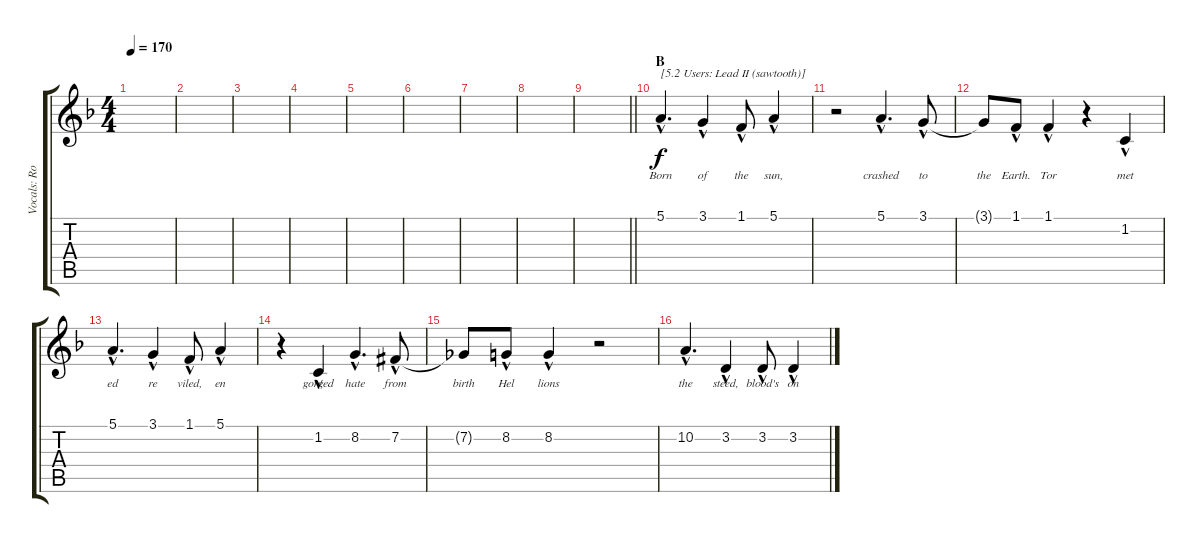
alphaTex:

\track ("Vocals: Rob" "Vocals: Ro") {instrument lead2sawtooth}
\staff {score tabs}
\tuning (E4 B3 G3 D3 A2 D2) {hide}
\ts (4 4)
\tempo 170
\clef g2
\ks f
|
|
|
|
|
|
|
|
\barLineRight lightlight
|
\section ("" "B")
5.1{hac}.4{d txt "[5.2 Users: Lead II (sawtooth)]" lyrics (0 "Born") lyrics (1 "") lyrics (2 "") lyrics (3 "") lyrics (4 "")} 3.1{hac}.4{lyrics (0 "of") lyrics (1 "") lyrics (2 "") lyrics (3 "") lyrics (4 "")} 1.1{hac}.8{lyrics (0 "the") lyrics (1 "") lyrics (2 "") lyrics (3 "") lyrics (4 "")} 5.1{hac}.4{lyrics (0 "sun,") lyrics (1 "") lyrics (2 "") lyrics (3 "") lyrics (4 "")} |
r.2 5.1{hac}.4{d lyrics (0 "crashed") lyrics (1 "") lyrics (2 "") lyrics (3 "") lyrics (4 "")} 3.1{hac}.8{lyrics (0 "to") lyrics (1 "") lyrics (2 "") lyrics (3 "") lyrics (4 "")} |
3.1{t}.8{lyrics (0 "the") lyrics (1 "") lyrics (2 "") lyrics (3 "") lyrics (4 "")} 1.1{hac}.8{lyrics (0 "Earth.") lyrics (1 "") lyrics (2 "") lyrics (3 "") lyrics (4 "")} 1.1{hac}.4{lyrics (0 "Tor") lyrics (1 "") lyrics (2 "") lyrics (3 "") lyrics (4 "")} r.4 1.2{hac}.4{lyrics (0 "met") lyrics (1 "") lyrics (2 "") lyrics (3 "") lyrics (4 "")} |
5.1{hac}.4{d lyrics (0 "ed") lyrics (1 "") lyrics (2 "") lyrics (3 "") lyrics (4 "")} 3.1{hac}.4{lyrics (0 "re") lyrics (1 "") lyrics (2 "") lyrics (3 "") lyrics (4 "")} 1.1{hac}.8{lyrics (0 "viled,") lyrics (1 "") lyrics (2 "") lyrics (3 "") lyrics (4 "")} 5.1{hac}.4{lyrics (0 "en") lyrics (1 "") lyrics (2 "") lyrics (3 "") lyrics (4 "")} |
r.4 1.2{hac}.4{lyrics (0 "gorged") lyrics (1 "") lyrics (2 "") lyrics (3 "") lyrics (4 "")} 8.2{hac}.4{d lyrics (0 "hate") lyrics (1 "") lyrics (2 "") lyrics (3 "") lyrics (4 "")} 7.2{hac acc #}.8{lyrics (0 "from") lyrics (1 "") lyrics (2 "") lyrics (3 "") lyrics (4 "")} |
7.2{t}.8{lyrics (0 "birth") lyrics (1 "") lyrics (2 "") lyrics (3 "") lyrics (4 "")} 8.2{hac}.8{lyrics (0 "Hel") lyrics (1 "") lyrics (2 "") lyrics (3 "") lyrics (4 "")} 8.2{hac}.4{lyrics (0 "lions") lyrics (1 "") lyrics (2 "") lyrics (3 "") lyrics (4 "")} r.2 |
10.2{hac}.4{d lyrics (0 "the") lyrics (1 "") lyrics (2 "") lyrics (3 "") lyrics (4 "")} 3.2{hac}.4{lyrics (0 "steed,") lyrics (1 "") lyrics (2 "") lyrics (3 "") lyrics (4 "")} 3.2{hac}.8{lyrics (0 "blood's") lyrics (1 "") lyrics (2 "") lyrics (3 "") lyrics (4 "")} 3.2{hac}.4{lyrics (0 "on") lyrics (1 "") lyrics (2 "") lyrics (3 "") lyrics (4 "")}
